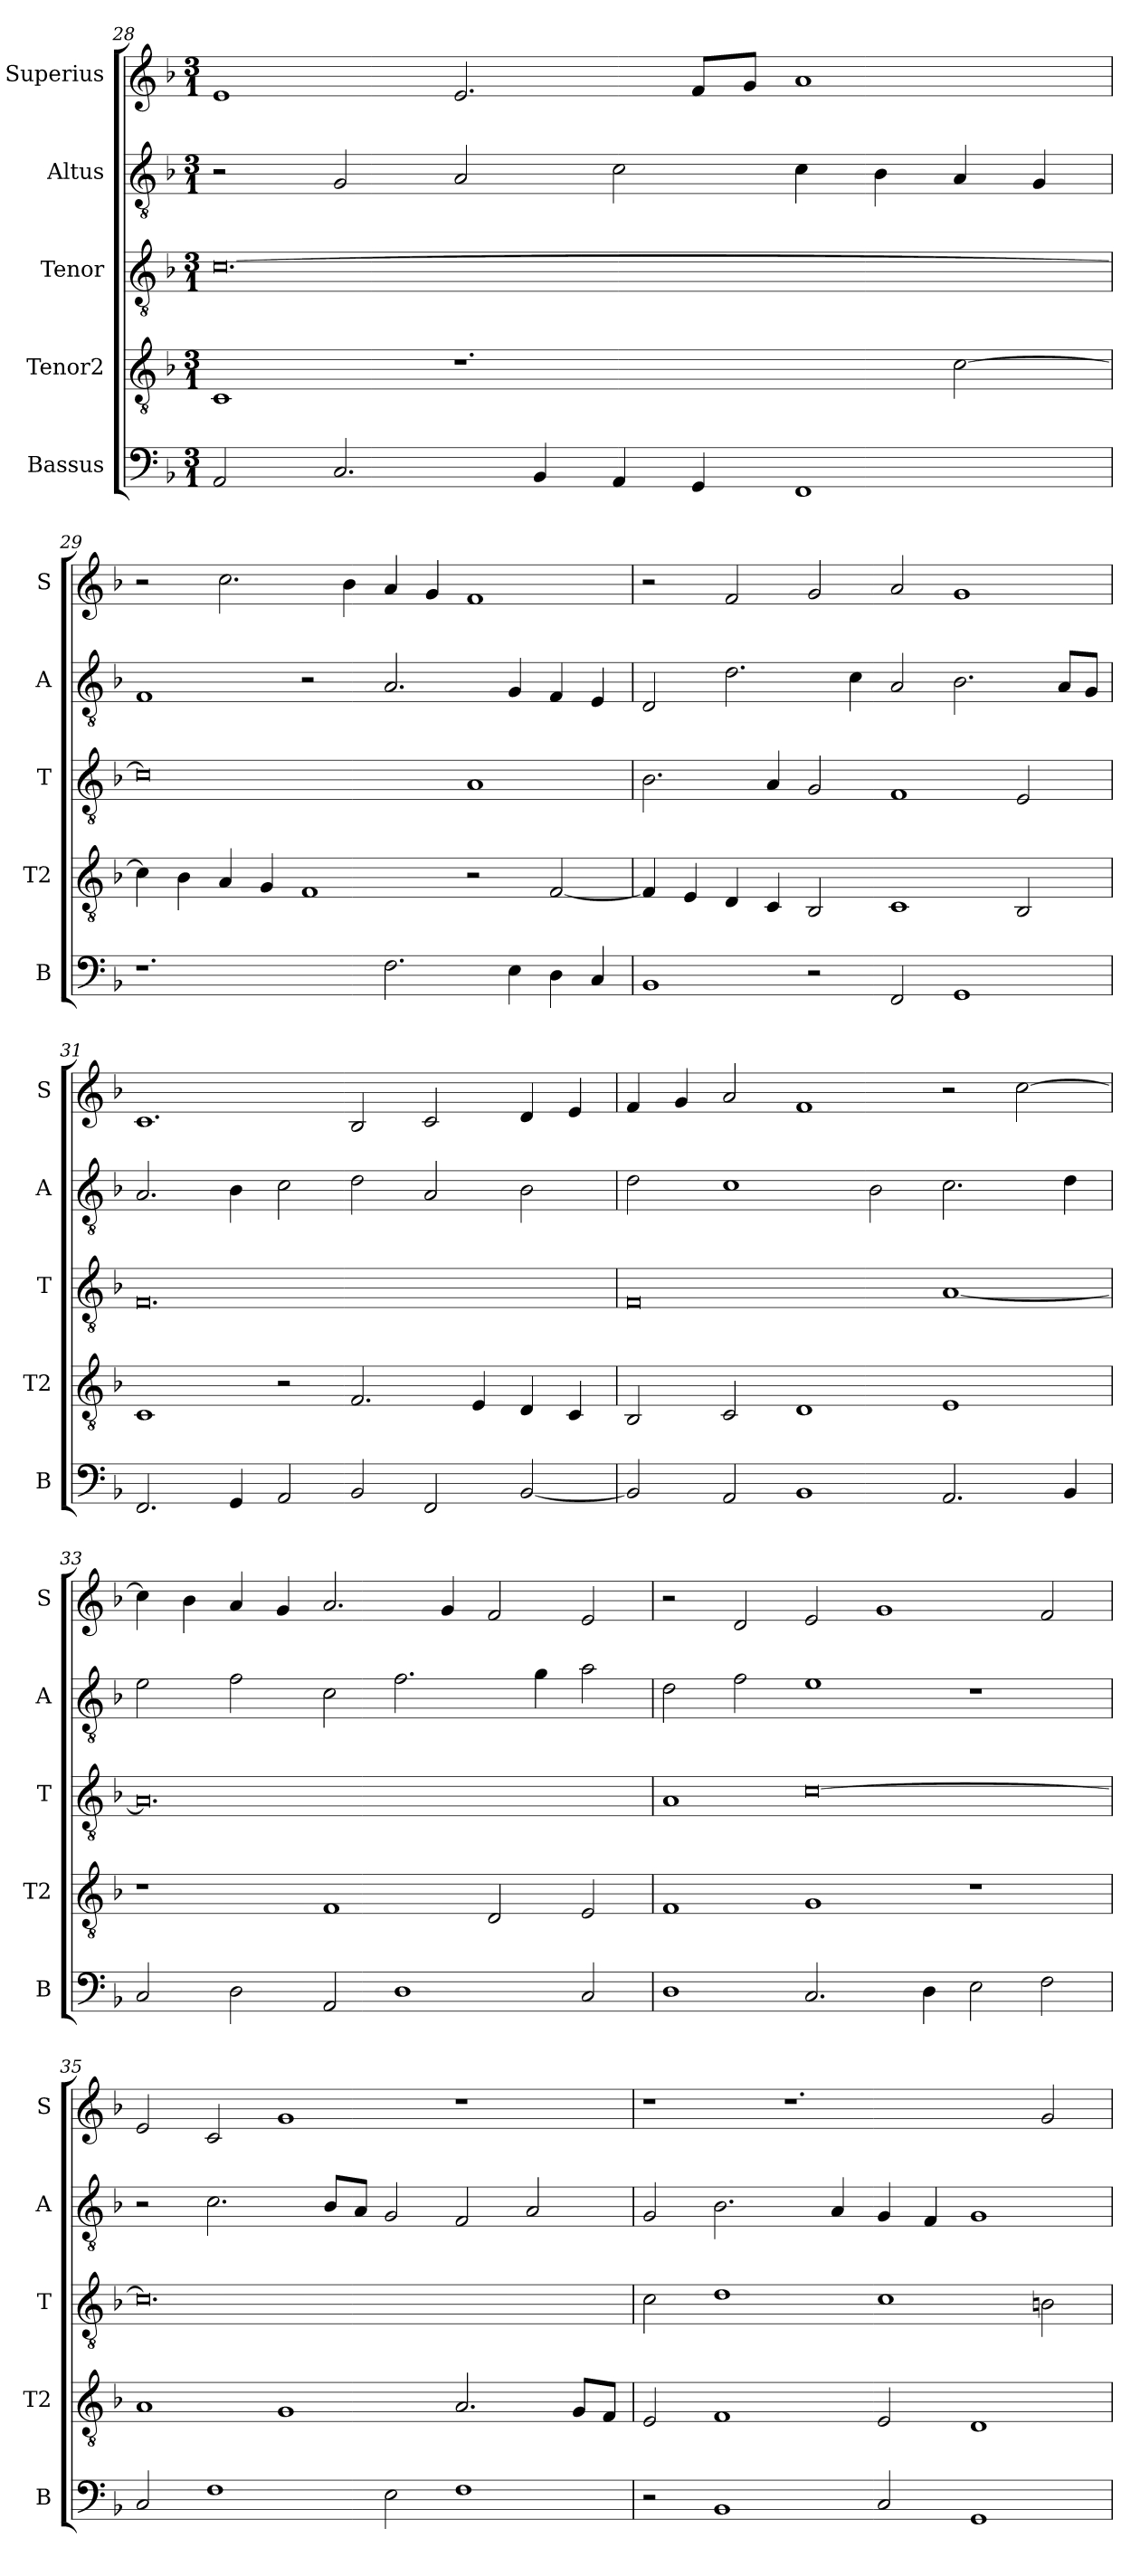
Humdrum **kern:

**kern	**kern	**kern	**kern	**kern
*part5	*part4	*part3	*part2	*part1
*staff5	*staff4	*staff3	*staff2	*staff1
*I"Bassus	*I"Tenor2	*I"Tenor	*I"Altus	*I"Superius
*I'B	*I'T2	*I'T	*I'A	*I'S
*clefF4	*clefGv2	*clefGv2	*clefGv2	*clefG2
*k[b-]	*k[b-]	*k[b-]	*k[b-]	*k[b-]
*M3/1	*M3/1	*M3/1	*M3/1	*M3/1
=28	=28	=28	=28	=28
2AA/	1C	[0.c	2r	1e
2.C/	.	.	2G/	.
.	1.r	.	2A/	2.e/
4BB-/	.	.	.	.
4AA/	.	.	2c\	.
4GG/	.	.	.	8f/L
.	.	.	.	8g/J
1FF	.	.	4c\	1a
.	.	.	4B-\	.
.	[2c\	.	4A/	.
.	.	.	4G/	.
=29	=29	=29	=29	=29
1.r	4c\]	0c]	1F	2r
.	4B-\	.	.	.
.	4A/	.	.	2.cc\
.	4G/	.	.	.
.	1F	.	2r	.
.	.	.	.	4b-\
2.F\	.	.	2.A/	4a/
.	.	.	.	4g/
.	2r	1A	.	1f
4E\	.	.	4G/	.
4D\	[2F/	.	4F/	.
4C/	.	.	4E/	.
=30	=30	=30	=30	=30
1BB-	4F/]	2.B-\	2D/	2r
.	4E/	.	.	.
.	4D/	.	2.d\	2f/
.	4C/	4A/	.	.
2r	2BB-/	2G/	.	2g/
.	.	.	4c\	.
2FF/	1C	1F	2A/	2a/
1GG	.	.	2.B-\	1g
.	2BB-/	2E/	.	.
.	.	.	8A/L	.
.	.	.	8G/J	.
=31	=31	=31	=31	=31
2.FF/	1C	0.F	2.A/	1.c
4GG/	.	.	4B-\	.
2AA/	2r	.	2c\	.
2BB-/	2.F/	.	2d\	2B-/
2FF/	.	.	2A/	2c/
.	4E/	.	.	.
[2BB-/	4D/	.	2B-\	4d/
.	4C/	.	.	4e/
=32	=32	=32	=32	=32
2BB-/]	2BB-/	0F	2d\	4f/
.	.	.	.	4g/
2AA/	2C/	.	1c	2a/
1BB-	1D	.	.	1f
.	.	.	2B-\	.
2.AA/	1E	[1A	2.c\	2r
.	.	.	.	[2cc\
4BB-/	.	.	4d\	.
=33	=33	=33	=33	=33
2C/	1r	0.A]	2e\	4cc\]
.	.	.	.	4b-\
2D\	.	.	2f\	4a/
.	.	.	.	4g/
2AA/	1F	.	2c\	2.a/
1D	.	.	2.f\	.
.	.	.	.	4g/
.	2D/	.	.	2f/
.	.	.	4g\	.
2C/	2E/	.	2a\	2e/
=34	=34	=34	=34	=34
1D	1F	1A	2d\	2r
.	.	.	2f\	2d/
2.C/	1G	[0c	1e	2e/
.	.	.	.	1g
4D\	.	.	.	.
2E\	1r	.	1r	.
2F\	.	.	.	2f/
=35	=35	=35	=35	=35
2C/	1A	0.c]	2r	2e/
1F	.	.	2.c\	2c/
.	1G	.	.	1g
.	.	.	8B-/L	.
.	.	.	8A/J	.
2E\	.	.	2G/	.
1F	2.A/	.	2F/	1r
.	.	.	2A/	.
.	8G/L	.	.	.
.	8F/J	.	.	.
=36	=36	=36	=36	=36
2r	2E/	2c\	2G/	1r
1BB-	1F	1d	2.B-\	.
.	.	.	.	1.r
.	.	.	4A/	.
2C/	2E/	1c	4G/	.
.	.	.	4F/	.
1GG	1D	.	1G	.
.	.	2Bn\	.	2g/
=	=	=	=	=
*-	*-	*-	*-	*-
